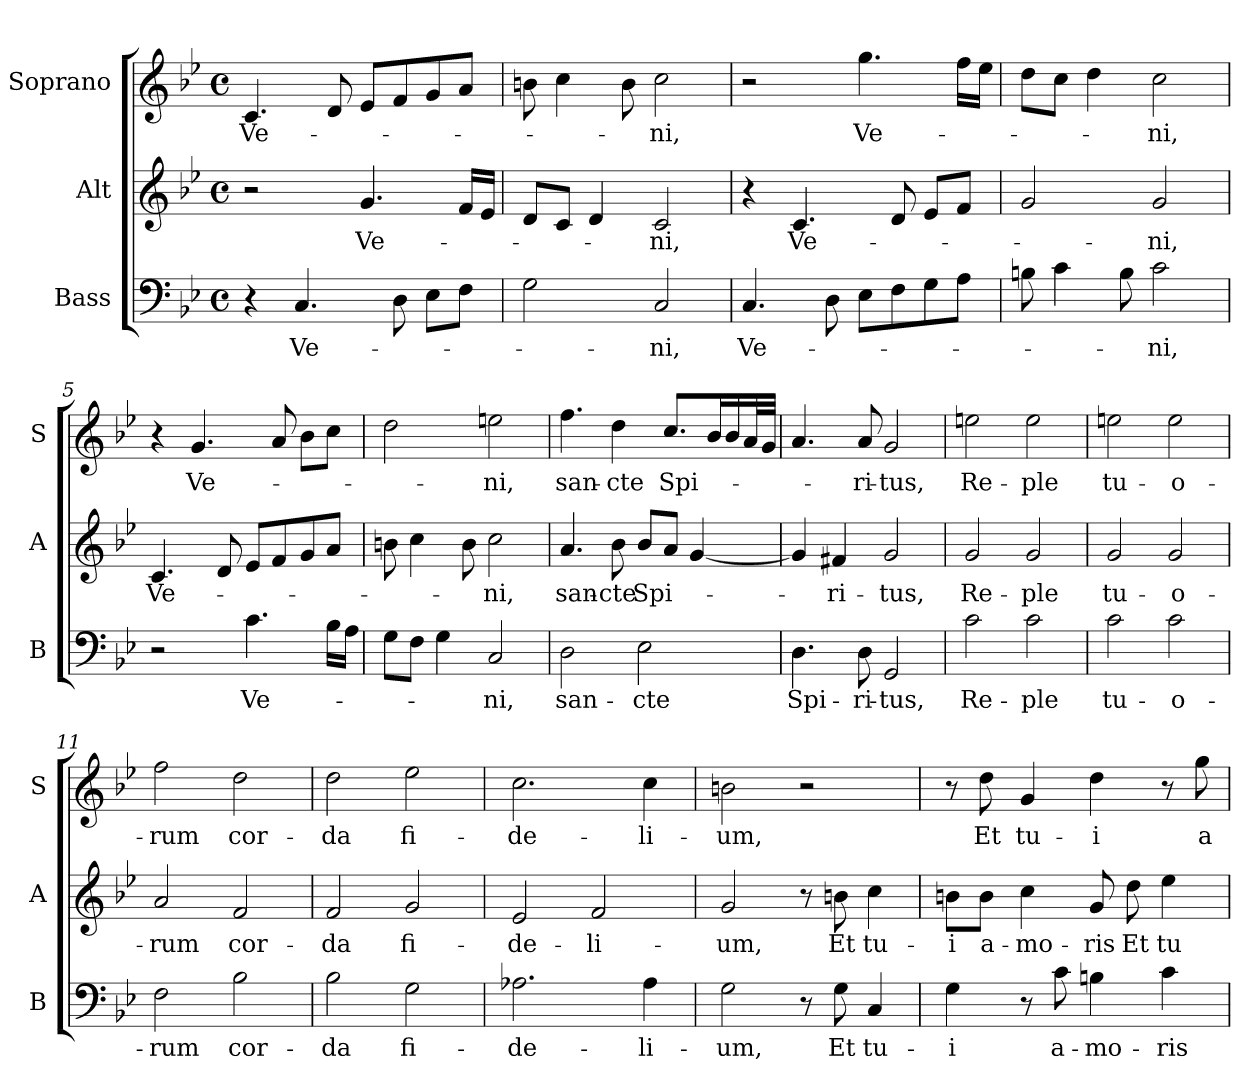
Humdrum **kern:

**kern	**text	**kern	**text	**kern	**text
*part3	*part3	*part2	*part2	*part1	*part1
*staff3	*staff3	*staff2	*staff2	*staff1	*staff1
*I"Bass	*	*I"Alt	*	*I"Soprano	*
*I'B	*	*I'A	*	*I'S	*
*clefF4	*	*clefG2	*	*clefG2	*
*k[b-e-]	*	*k[b-e-]	*	*k[b-e-]	*
*B-:	*	*B-:	*	*B-:	*
*M4/4	*	*M4/4	*	*M4/4	*
*met(c)	*	*met(c)	*	*met(c)	*
=1	=1	=1	=1	=1	=1
!	!	!	!	!	!LO:LY:b
4r	.	2r	.	4.c/	Ve-
!	!LO:LY:b	!	!	!	!
4.C/	Ve-	.	.	.	.
.	.	.	.	8d/	.
!	!	!	!LO:LY:b	!	!
.	.	4.g/	Ve-	8e-/L	.
8D\	.	.	.	8f/	.
8E-\L	.	.	.	8g/	.
8F\J	.	16f/LL	.	8a/J	.
.	.	16e-/JJ	.	.	.
=2	=2	=2	=2	=2	=2
2G\	.	8d/L	.	8bn\	.
.	.	8c/J	.	4cc\	.
.	.	4d/	.	.	.
.	.	.	.	8b\	.
!	!LO:LY:b	!	!LO:LY:b	!	!LO:LY:b
2C/	-ni,	2c/	-ni,	2cc\	-ni,
=3	=3	=3	=3	=3	=3
!	!LO:LY:b	!	!	!	!
4.C/	Ve-	4r	.	2r	.
!	!	!	!LO:LY:b	!	!
.	.	4.c/	Ve-	.	.
8D\	.	.	.	.	.
!	!	!	!	!	!LO:LY:b
8E-\L	.	.	.	4.gg\	Ve-
8F\	.	8d/	.	.	.
8G\	.	8e-/L	.	.	.
8A\J	.	8f/J	.	16ff\LL	.
.	.	.	.	16ee-\JJ	.
=4	=4	=4	=4	=4	=4
8Bn\	.	2g/	.	8dd\L	.
4c\	.	.	.	8cc\J	.
.	.	.	.	4dd\	.
8B\	.	.	.	.	.
!	!LO:LY:b	!	!LO:LY:b	!	!LO:LY:b
2c\	-ni,	2g/	-ni,	2cc\	-ni,
!!LO:LB:g=z
=5	=5	=5	=5	=5	=5
!	!	!	!LO:LY:b	!	!
2r	.	4.c/	Ve-	4r	.
!	!	!	!	!	!LO:LY:b
.	.	.	.	4.g/	Ve-
.	.	8d/	.	.	.
!	!LO:LY:b	!	!	!	!
4.c\	Ve-	8e-/L	.	.	.
.	.	8f/	.	8a/	.
.	.	8g/	.	8b-\L	.
16B-\LL	.	8a/J	.	8cc\J	.
16A\JJ	.	.	.	.	.
=6	=6	=6	=6	=6	=6
8G\L	.	8bn\	.	2dd\	.
8F\J	.	4cc\	.	.	.
4G\	.	.	.	.	.
.	.	8b\	.	.	.
!	!LO:LY:b	!	!LO:LY:b	!	!LO:LY:b
2C/	-ni,	2cc\	-ni,	2een\	-ni,
=7	=7	=7	=7	=7	=7
!	!LO:LY:b	!	!LO:LY:b	!	!LO:LY:b
2D\	san-	4.a/	san-	4.ff\	san-
!	!	!	!LO:LY:b	!	!LO:LY:b
.	.	8b-\	-cte	4dd\	-cte
!	!LO:LY:b	!	!LO:LY:b	!	!
2E-\	-cte	8b-/L	Spi-	.	.
!	!	!	!	!	!LO:LY:b
.	.	8a/J	.	8.cc/L	Spi-
.	.	[4g/	.	.	.
.	.	.	.	16b-/L	.
.	.	.	.	16b-/	.
.	.	.	.	32a/L	.
.	.	.	.	32g/JJJ	.
=8	=8	=8	=8	=8	=8
!	!LO:LY:b	!	!	!	!
4.D\	Spi-	4g/]	.	4.a/	.
!	!	!	!LO:LY:b	!	!
.	.	4f#X/	-ri-	.	.
!	!LO:LY:b	!	!	!	!LO:LY:b
8D\	-ri-	.	.	8a/	-ri-
!	!LO:LY:b	!	!LO:LY:b	!	!LO:LY:b
2GG/	-tus,	2g/	-tus,	2g/	-tus,
=9	=9	=9	=9	=9	=9
!	!LO:LY:b	!	!LO:LY:b	!	!LO:LY:b
2c\	Re-	2g/	Re-	2een\	Re-
!	!LO:LY:b	!	!LO:LY:b	!	!LO:LY:b
2c\	-ple	2g/	-ple	2ee\	-ple
!!LO:LB:g=z
=10	=10	=10	=10	=10	=10
!	!LO:LY:b	!	!LO:LY:b	!	!LO:LY:b
2c\	tu-	2g/	tu-	2een\	tu-
!	!LO:LY:b	!	!LO:LY:b	!	!LO:LY:b
2c\	-o-	2g/	-o-	2ee\	-o-
=11	=11	=11	=11	=11	=11
!	!LO:LY:b	!	!LO:LY:b	!	!LO:LY:b
2F\	-rum	2a/	-rum	2ff\	-rum
!	!LO:LY:b	!	!LO:LY:b	!	!LO:LY:b
2B-\	cor-	2f/	cor-	2dd\	cor-
=12	=12	=12	=12	=12	=12
!	!LO:LY:b	!	!LO:LY:b	!	!LO:LY:b
2B-\	-da	2f/	-da	2dd\	-da
!	!LO:LY:b	!	!LO:LY:b	!	!LO:LY:b
2G\	fi-	2g/	fi-	2ee-\	fi-
=13	=13	=13	=13	=13	=13
!	!LO:LY:b	!	!LO:LY:b	!	!LO:LY:b
2.A-X\	-de-	2e-/	-de-	2.cc\	-de-
!	!	!	!LO:LY:b	!	!
.	.	2f/	-li-	.	.
!	!LO:LY:b	!	!	!	!LO:LY:b
4A-\	-li-	.	.	4cc\	-li-
=14	=14	=14	=14	=14	=14
!	!LO:LY:b	!	!LO:LY:b	!	!LO:LY:b
2G\	-um,	2g/	-um,	2bn\	-um,
8r	.	8r	.	2r	.
!	!LO:LY:b	!	!LO:LY:b	!	!
8G\	Et	8bn\	Et	.	.
!	!LO:LY:b	!	!LO:LY:b	!	!
4C/	tu-	4cc\	tu-	.	.
=15	=15	=15	=15	=15	=15
!	!LO:LY:b	!	!LO:LY:b	!	!
4G\	-i	8bn\L	-i	8r	.
!	!	!	!LO:LY:b	!	!LO:LY:b
.	.	8b\J	a-	8dd\	Et
!	!	!	!LO:LY:b	!	!LO:LY:b
8r	.	4cc\	-mo-	4g/	tu-
!	!LO:LY:b	!	!	!	!
8c\	a-	.	.	.	.
!	!LO:LY:b	!	!LO:LY:b	!	!LO:LY:b
4Bn\	-mo-	8g/	-ris	4dd\	-i
!	!	!	!LO:LY:b	!	!
.	.	8dd\	Et	.	.
!	!LO:LY:b	!	!LO:LY:b	!	!
4c\	-ris	4ee-\	tu-	8r	.
!	!	!	!	!	!LO:LY:b
.	.	.	.	8gg\	a-
=	=	=	=	=	=
*-	*-	*-	*-	*-	*-
